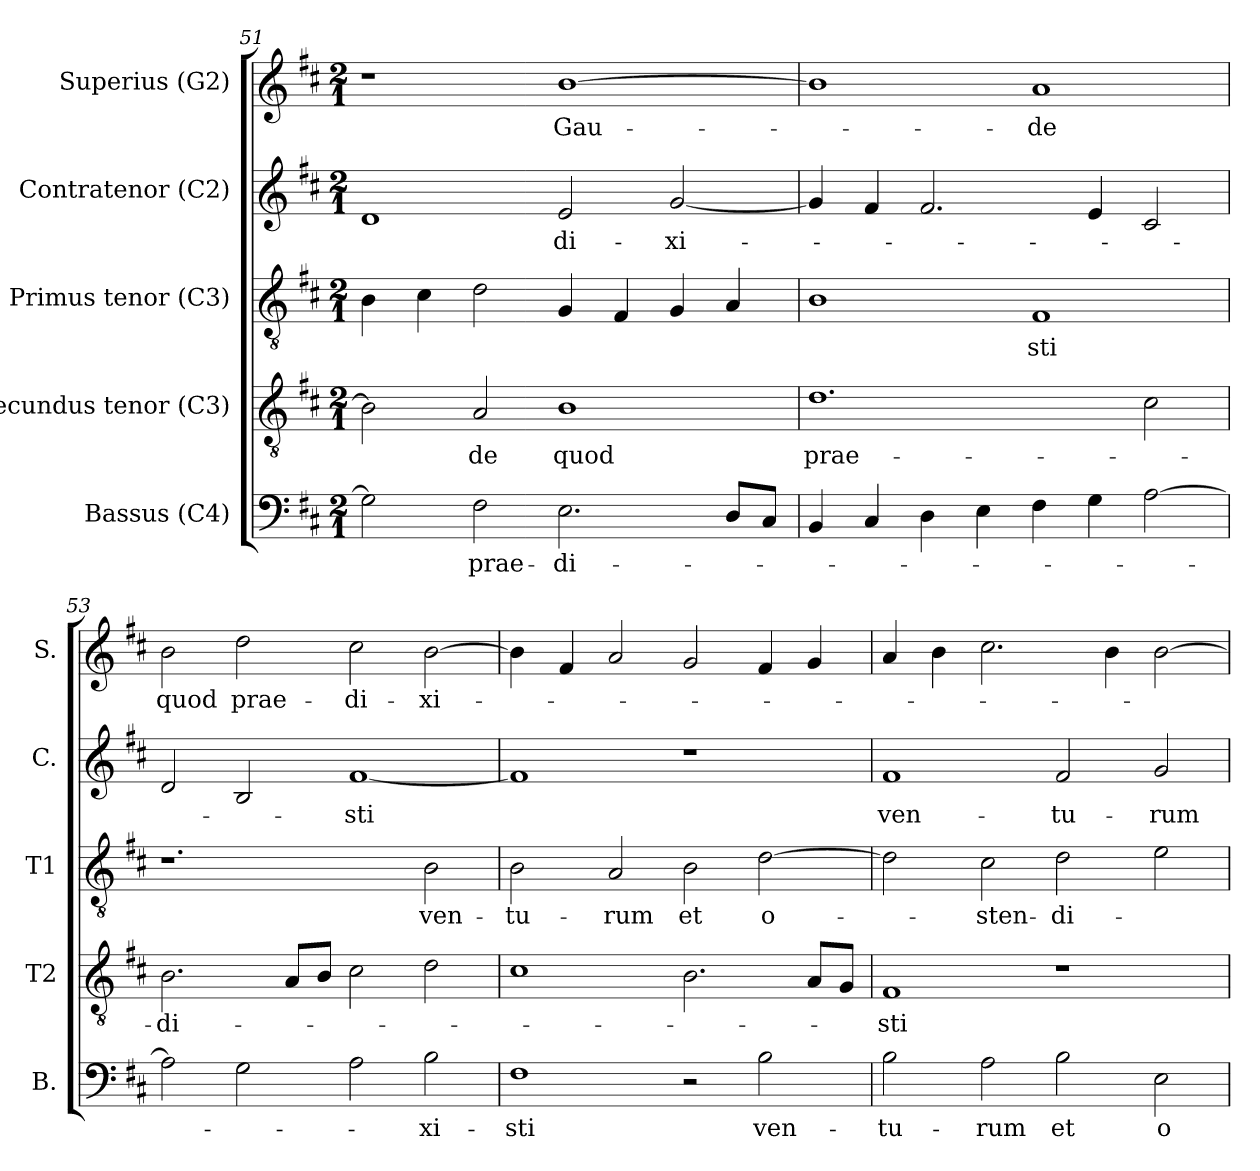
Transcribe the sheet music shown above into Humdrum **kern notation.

**kern	**text	**kern	**text	**kern	**text	**kern	**text	**kern	**text
*part5	*part5	*part4	*part4	*part3	*part3	*part2	*part2	*part1	*part1
*staff5	*staff5	*staff4	*staff4	*staff3	*staff3	*staff2	*staff2	*staff1	*staff1
*I"Bassus (C4)	*	*I"Secundus tenor (C3)	*	*I"Primus tenor (C3)	*	*I"Contratenor (C2)	*	*I"Superius (G2)	*
*I'B.	*	*I'T2	*	*I'T1	*	*I'C.	*	*I'S.	*
*clefF4	*	*clefGv2	*	*clefGv2	*	*clefG2	*	*clefG2	*
*	*	*ITrd7c12	*	*ITrd7c12	*	*	*	*	*
*k[f#c#]	*	*k[f#c#]	*	*k[f#c#]	*	*k[f#c#]	*	*k[f#c#]	*
*D:	*	*D:	*	*D:	*	*D:	*	*D:	*
*M2/1	*	*M2/1	*	*M2/1	*	*M2/1	*	*M2/1	*
=51	=51	=51	=51	=51	=51	=51	=51	=51	=51
2Gi\]	.	2BBi\]	.	4BBi\	.	1di	.	1r	.
.	.	.	.	4C#i\	.	.	.	.	.
!	!LO:LY:b:color=#000000	!	!	!	!	!	!	!	!
!	!	!	!LO:LY:b:color=#000000	!	!	!	!	!	!
2F#i\	prae-	2AAi/	-de	2Di\	.	.	.	.	.
!	!LO:LY:b:color=#000000	!	!	!	!	!	!	!	!
!	!	!	!LO:LY:b:color=#000000	!	!	!	!	!	!
!	!	!	!	!	!	!	!LO:LY:b:color=#000000	!	!
!	!	!	!	!	!	!	!	!	!LO:LY:b:color=#000000
2.Ei\	-di-	1BBi	quod	4GGi/	.	2ei/	-di-	[1bi	Gau-
.	.	.	.	4FF#i/	.	.	.	.	.
!	!	!	!	!	!	!	!LO:LY:b:color=#000000	!	!
.	.	.	.	4GGi/	.	[2gi/	-xi-	.	.
8Di/L	.	.	.	4AAi/	.	.	.	.	.
8C#i/J	.	.	.	.	.	.	.	.	.
=52	=52	=52	=52	=52	=52	=52	=52	=52	=52
!	!	!	!LO:LY:b:color=#000000	!	!	!	!	!	!
4BBi/	.	1.Di	prae-	1BBi	.	4gi/]	.	1bi]	.
4C#i/	.	.	.	.	.	4f#i/	.	.	.
4Di\	.	.	.	.	.	2.f#i/	.	.	.
4Ei\	.	.	.	.	.	.	.	.	.
!	!	!	!	!	!LO:LY:b:color=#000000	!	!	!	!
!	!	!	!	!	!	!	!	!	!LO:LY:b:color=#000000
4F#i\	.	.	.	1FF#i	-sti	.	.	1ai	-de
4Gi\	.	.	.	.	.	4ei/	.	.	.
[2Ai\	.	2C#i\	.	.	.	2c#i/	.	.	.
!!LO:LB:g=z
=53	=53	=53	=53	=53	=53	=53	=53	=53	=53
!	!	!	!LO:LY:b:color=#000000	!	!	!	!	!	!
!	!	!	!	!	!	!	!	!	!LO:LY:b:color=#000000
2Ai\]	.	2.BBi\	-di-	1.r	.	2di/	.	2bi\	quod
!	!	!	!	!	!	!	!	!	!LO:LY:b:color=#000000
2Gi\	.	.	.	.	.	2Bi/	.	2ddi\	prae-
.	.	8AAi/L	.	.	.	.	.	.	.
.	.	8BBi/J	.	.	.	.	.	.	.
!	!	!	!	!	!	!	!LO:LY:b:color=#000000	!	!
!	!	!	!	!	!	!	!	!	!LO:LY:b:color=#000000
2Ai\	.	2C#i\	.	.	.	[1f#i	-sti	2cc#i\	-di-
!	!LO:LY:b:color=#000000	!	!	!	!	!	!	!	!
!	!	!	!	!	!LO:LY:b:color=#000000	!	!	!	!
!	!	!	!	!	!	!	!	!	!LO:LY:b:color=#000000
2Bi\	-xi-	2Di\	.	2BBi\	ven-	.	.	[2bi\	-xi-
=54	=54	=54	=54	=54	=54	=54	=54	=54	=54
!	!LO:LY:b:color=#000000	!	!	!	!	!	!	!	!
!	!	!	!	!	!LO:LY:b:color=#000000	!	!	!	!
1F#i	-sti	1C#i	.	2BBi\	-tu-	1f#i]	.	4bi\]	.
.	.	.	.	.	.	.	.	4f#i/	.
!	!	!	!	!	!LO:LY:b:color=#000000	!	!	!	!
.	.	.	.	2AAi/	-rum	.	.	2ai/	.
!	!	!	!	!	!LO:LY:b:color=#000000	!	!	!	!
2r	.	2.BBi\	.	2BBi\	et	1r	.	2gi/	.
!	!LO:LY:b:color=#000000	!	!	!	!	!	!	!	!
!	!	!	!	!	!LO:LY:b:color=#000000	!	!	!	!
2Bi\	ven-	.	.	[2Di\	o-	.	.	4f#i/	.
.	.	8AAi/L	.	.	.	.	.	4gi/	.
.	.	8GGi/J	.	.	.	.	.	.	.
=55	=55	=55	=55	=55	=55	=55	=55	=55	=55
!	!LO:LY:b:color=#000000	!	!	!	!	!	!	!	!
!	!	!	!LO:LY:b:color=#000000	!	!	!	!	!	!
!	!	!	!	!	!	!	!LO:LY:b:color=#000000	!	!
2Bi\	-tu-	1FF#i	-sti	2Di\]	.	1f#i	ven-	4ai/	.
.	.	.	.	.	.	.	.	4bi\	.
!	!LO:LY:b:color=#000000	!	!	!	!	!	!	!	!
!	!	!	!	!	!LO:LY:b:color=#000000	!	!	!	!
2Ai\	-rum	.	.	2C#i\	-sten-	.	.	2.cc#i\	.
!	!LO:LY:b:color=#000000	!	!	!	!	!	!	!	!
!	!	!	!	!	!LO:LY:b:color=#000000	!	!	!	!
!	!	!	!	!	!	!	!LO:LY:b:color=#000000	!	!
2Bi\	et	1r	.	2Di\	-di-	2f#i/	-tu-	.	.
.	.	.	.	.	.	.	.	4bi\	.
!	!LO:LY:b:color=#000000	!	!	!	!	!	!	!	!
!	!	!	!	!	!	!	!LO:LY:b:color=#000000	!	!
2Ei\	o-	.	.	2Ei\	.	2gi/	-rum	[2bi\	.
=	=	=	=	=	=	=	=	=	=
*-	*-	*-	*-	*-	*-	*-	*-	*-	*-
